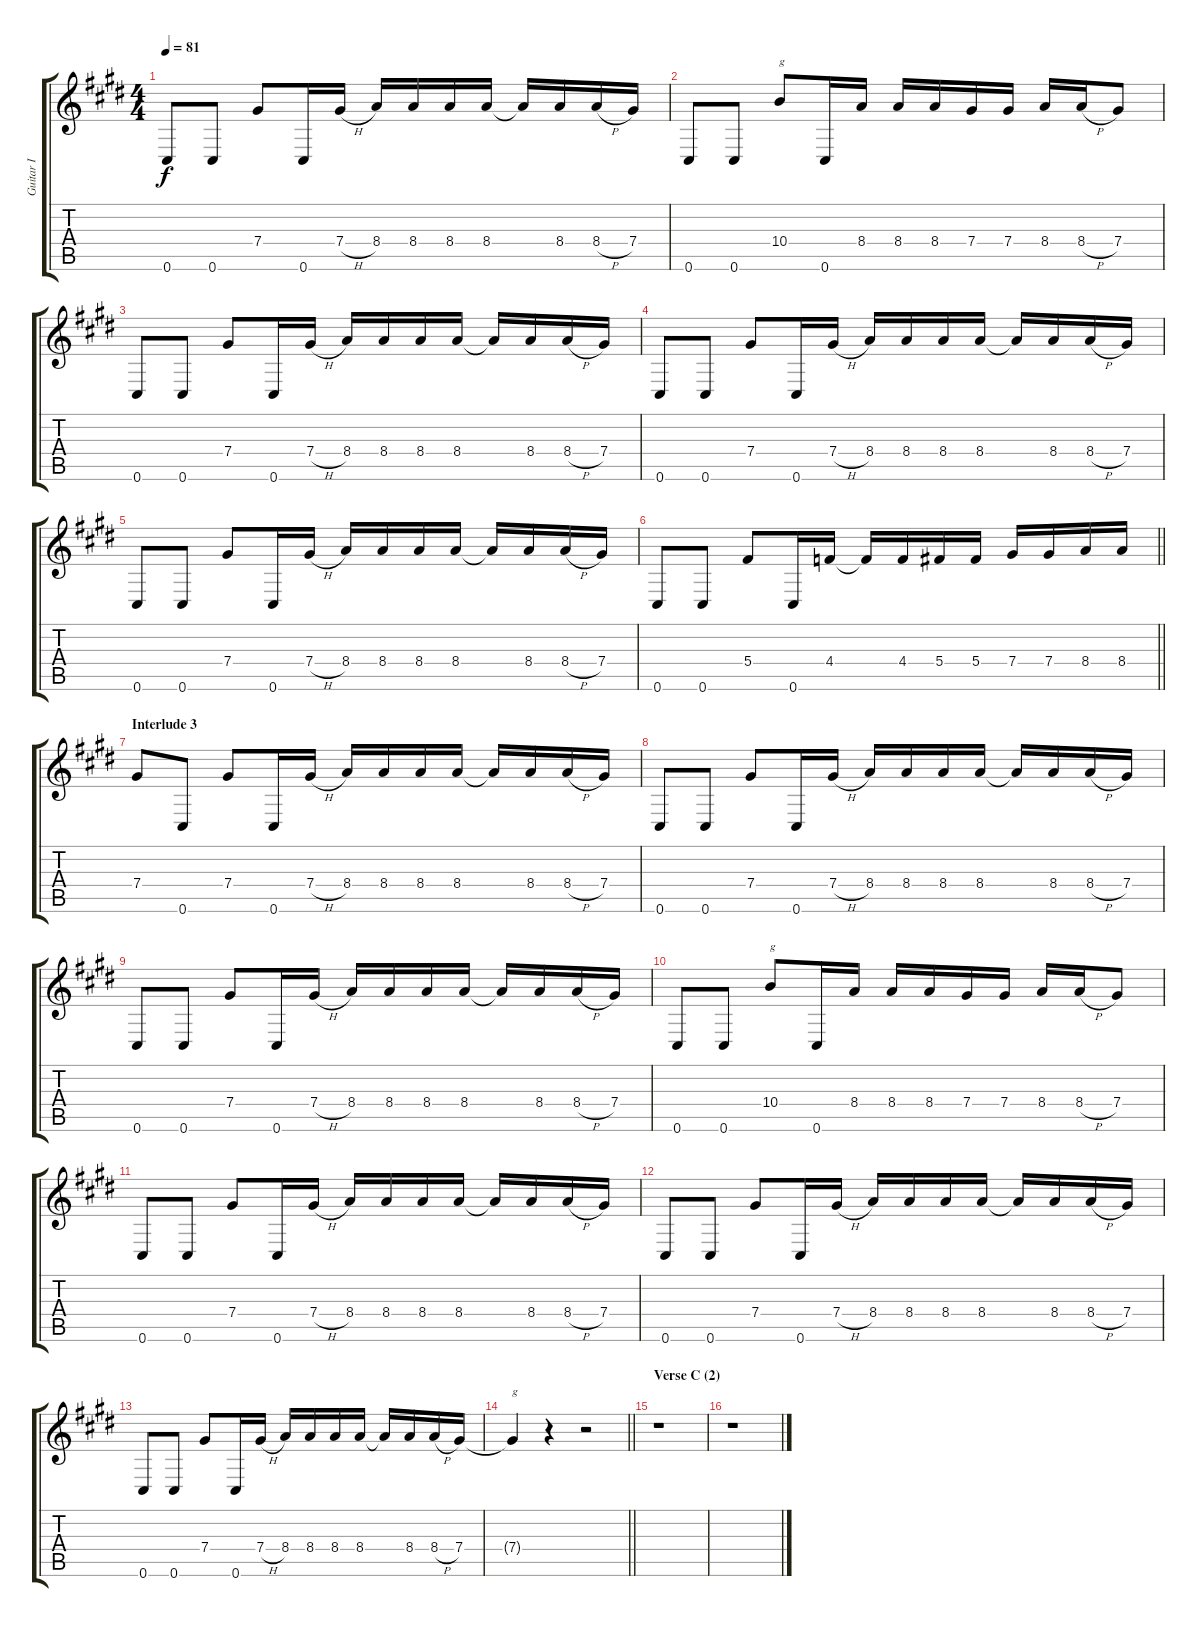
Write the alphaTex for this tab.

\track ("Guitar I" "Guitar I") {instrument distortionguitar}
\staff {score tabs}
\tuning (Eb4 Bb3 Gb3 Db3 Ab2 Db2) {hide}
\ts (4 4)
\tempo 81
\clef g2
\ks c#minor
0.6.8{dy f} 0.6.8 7.4.8 0.6.16 7.4{h}.16 8.4.16 8.4.16 8.4.16 8.4.16 8.4{t}.16 8.4.16 8.4{h}.16 7.4.16 |
0.6.8 0.6.8 10.4.8{txt "g"} 0.6.16 8.4.16 8.4.16 8.4.16 7.4.16 7.4.16 8.4.16 8.4{h}.16 7.4.8 |
0.6.8 0.6.8 7.4.8 0.6.16 7.4{h}.16 8.4.16 8.4.16 8.4.16 8.4.16 8.4{t}.16 8.4.16 8.4{h}.16 7.4.16 |
0.6.8 0.6.8 7.4.8 0.6.16 7.4{h}.16 8.4.16 8.4.16 8.4.16 8.4.16 8.4{t}.16 8.4.16 8.4{h}.16 7.4.16 |
0.6.8 0.6.8 7.4.8 0.6.16 7.4{h}.16 8.4.16 8.4.16 8.4.16 8.4.16 8.4{t}.16 8.4.16 8.4{h}.16 7.4.16 |
\barLineRight lightlight
0.6.8 0.6.8 5.4.8 0.6.16 4.4.16 4.4{t}.16 4.4.16 5.4.16 5.4.16 7.4.16 7.4.16 8.4.16 8.4.16 |
\section ("" "Interlude 3")
7.4.8 0.6.8 7.4.8 0.6.16 7.4{h}.16 8.4.16 8.4.16 8.4.16 8.4.16 8.4{t}.16 8.4.16 8.4{h}.16 7.4.16 |
0.6.8 0.6.8 7.4.8 0.6.16 7.4{h}.16 8.4.16 8.4.16 8.4.16 8.4.16 8.4{t}.16 8.4.16 8.4{h}.16 7.4.16 |
0.6.8 0.6.8 7.4.8 0.6.16 7.4{h}.16 8.4.16 8.4.16 8.4.16 8.4.16 8.4{t}.16 8.4.16 8.4{h}.16 7.4.16 |
0.6.8 0.6.8 10.4.8{txt "g"} 0.6.16 8.4.16 8.4.16 8.4.16 7.4.16 7.4.16 8.4.16 8.4{h}.16 7.4.8 |
0.6.8 0.6.8 7.4.8 0.6.16 7.4{h}.16 8.4.16 8.4.16 8.4.16 8.4.16 8.4{t}.16 8.4.16 8.4{h}.16 7.4.16 |
0.6.8 0.6.8 7.4.8 0.6.16 7.4{h}.16 8.4.16 8.4.16 8.4.16 8.4.16 8.4{t}.16 8.4.16 8.4{h}.16 7.4.16 |
0.6.8 0.6.8 7.4.8 0.6.16 7.4{h}.16 8.4.16 8.4.16 8.4.16 8.4.16 8.4{t}.16 8.4.16 8.4{h}.16 7.4.16 |
\barLineRight lightlight
7.4{t}.4{txt "g"} r.4 r.2 |
\section ("" "Verse C (2)")
r.1 |
r.1
